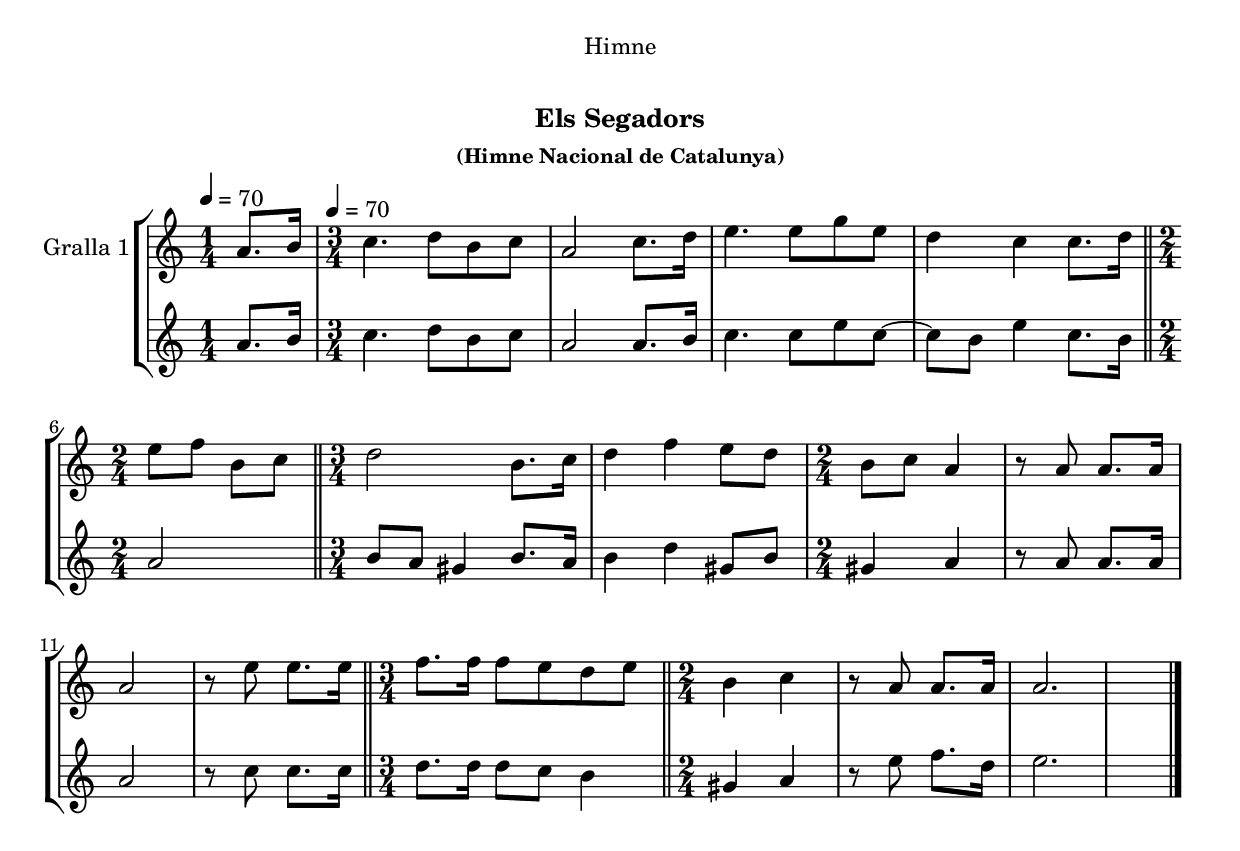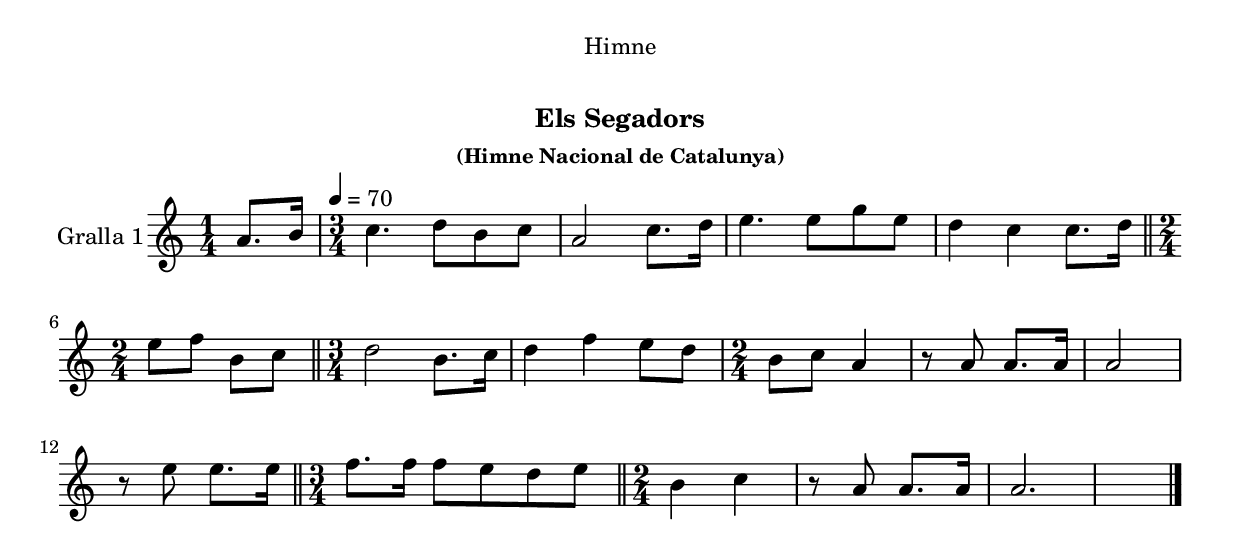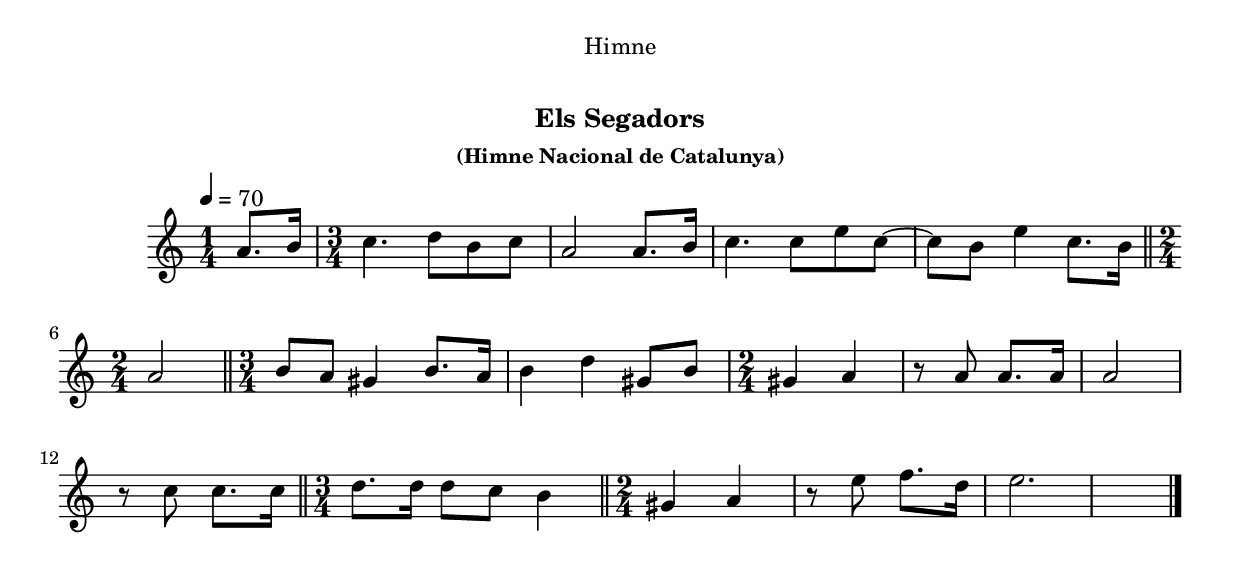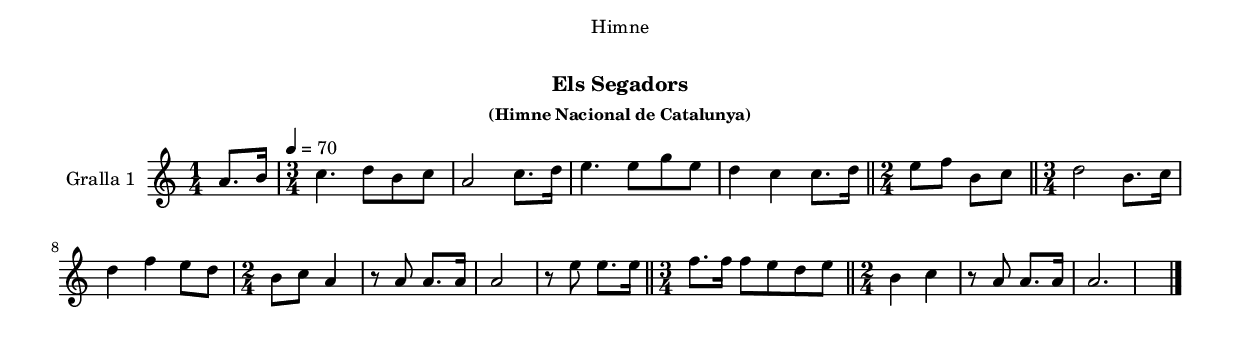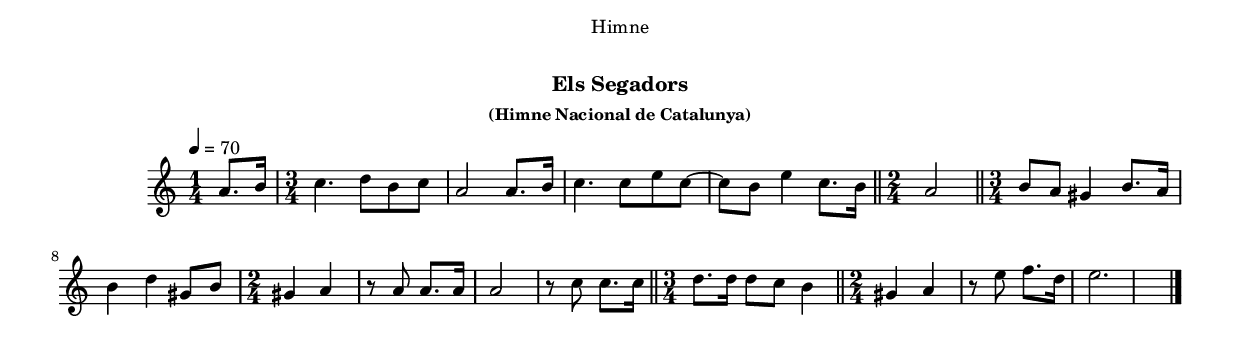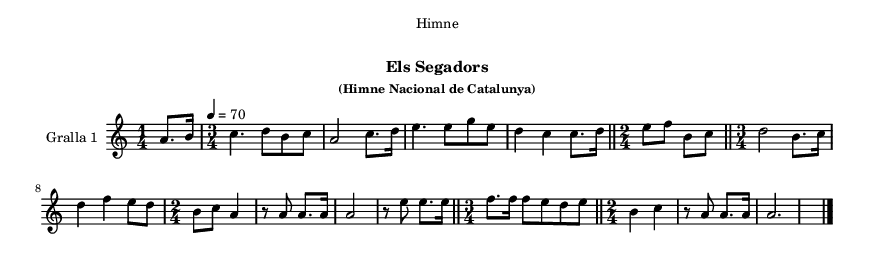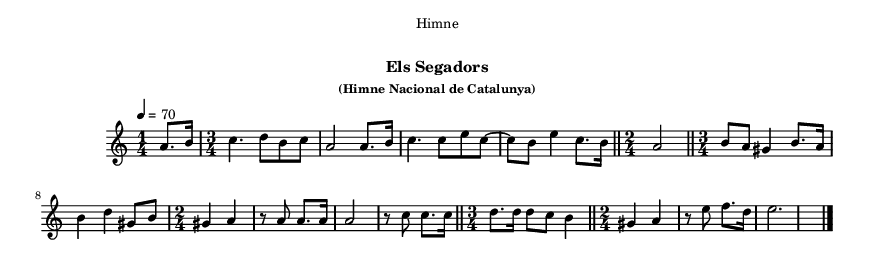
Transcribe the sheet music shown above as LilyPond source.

\version "2.16.0"

\header {
  dedication="Himne"
  title="      "
  subtitle="Els Segadors"
  subsubtitle="(Himne Nacional de Catalunya)"
  poet=""
  meter=""
  piece=""
  composer=""
  arranger=""
  opus=""
  instrument=""
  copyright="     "
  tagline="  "
}

liniaroAa =
\relative a'
{
  \clef treble
  \key c \major
  \time 1/4
  a8. b16 \tempo 4 = 70  |
  \time 3/4   c4. d8 b c  |
  a2 c8. d16  |
  e4. e8 g e  |
  %05
  d4 c c8. d16  \bar "||"
  \time 2/4   e8 f b, c  \bar "||"
  \time 3/4   d2 b8. c16  |
  d4 f e8 d  |
  \time 2/4   b8 c a4  |
  %10
  r8 a a8. a16  |
  a2  |
  r8 e' e8. e16  \bar "||"
  \time 3/4   f8. f16 f8 e d e  \bar "||"
  \time 2/4   b4 c  |
  %15
  r8 a a8. a16  |
  a2.  \bar "|." % troigo!
}

liniaroAb =
\relative a'
{
  \tempo 4 = 70
  \clef treble
  \key c \major
  \time 1/4
  a8. b16  |
  \time 3/4   c4. d8 b c  |
  a2 a8. b16  |
  c4. c8 e c ~  |
  %05
  c8 b e4 c8. b16  \bar "||"
  \time 2/4   a2  \bar "||"
  \time 3/4   b8 a gis4 b8. a16  |
  b4 d gis,8 b  |
  \time 2/4   gis4 a  |
  %10
  r8 a a8. a16  |
  a2  |
  r8 c c8. c16  \bar "||"
  \time 3/4   d8. d16 d8 c b4  \bar "||"
  \time 2/4   gis4 a  |
  %15
  r8 e' f8. d16  |
  e2.  \bar "|." % troigo!
}

\book {

\paper {
  print-page-number = false
  #(set-paper-size "a4")
  #(layout-set-staff-size 20)
}

\bookpart {
  \score {
    \new StaffGroup {
      \override Score.RehearsalMark #'self-alignment-X = #LEFT
      <<
        \new Staff \with {instrumentName = #"Gralla 1" } \liniaroAa
        \new Staff \with {instrumentName = #"" } \liniaroAb
      >>
    }
    \layout {}
  }\score { \unfoldRepeats
    \new StaffGroup {
      \override Score.RehearsalMark #'self-alignment-X = #LEFT
      <<
        \new Staff \with {instrumentName = #"Gralla 1" } \liniaroAa
        \new Staff \with {instrumentName = #"" } \liniaroAb
      >>
    }
    \midi {}
  }
}

\bookpart {
  \header {}
  \score {
    \new StaffGroup {
      \override Score.RehearsalMark #'self-alignment-X = #LEFT
      <<
        \new Staff \with {instrumentName = #"Gralla 1" } \liniaroAa
      >>
    }
    \layout {}
  }\score { \unfoldRepeats
    \new StaffGroup {
      \override Score.RehearsalMark #'self-alignment-X = #LEFT
      <<
        \new Staff \with {instrumentName = #"Gralla 1" } \liniaroAa
      >>
    }
    \midi {}
  }
}

\bookpart {
  \header {}
  \score {
    \new StaffGroup {
      \override Score.RehearsalMark #'self-alignment-X = #LEFT
      <<
        \new Staff \with {instrumentName = #"" } \liniaroAb
      >>
    }
    \layout {}
  }\score { \unfoldRepeats
    \new StaffGroup {
      \override Score.RehearsalMark #'self-alignment-X = #LEFT
      <<
        \new Staff \with {instrumentName = #"" } \liniaroAb
      >>
    }
    \midi {}
  }
}

}

\book {

\paper {
  print-page-number = false
  #(set-paper-size "a5landscape")
  #(layout-set-staff-size 16)
  #(define output-suffix "a5")
}

\bookpart {
  \header {}
  \score {
    \new StaffGroup {
      \override Score.RehearsalMark #'self-alignment-X = #LEFT
      <<
        \new Staff \with {instrumentName = #"Gralla 1" } \liniaroAa
      >>
    }
    \layout {}
  }
}

\bookpart {
  \header {}
  \score {
    \new StaffGroup {
      \override Score.RehearsalMark #'self-alignment-X = #LEFT
      <<
        \new Staff \with {instrumentName = #"" } \liniaroAb
      >>
    }
    \layout {}
  }
}

}

\book {

\paper {
  print-page-number = false
  #(set-paper-size "a6landscape")
  #(layout-set-staff-size 12)
  #(define output-suffix "a6")
}

\bookpart {
  \header {}
  \score {
    \new StaffGroup {
      \override Score.RehearsalMark #'self-alignment-X = #LEFT
      <<
        \new Staff \with {instrumentName = #"Gralla 1" } \liniaroAa
      >>
    }
    \layout {}
  }
}

\bookpart {
  \header {}
  \score {
    \new StaffGroup {
      \override Score.RehearsalMark #'self-alignment-X = #LEFT
      <<
        \new Staff \with {instrumentName = #"" } \liniaroAb
      >>
    }
    \layout {}
  }
}

}

